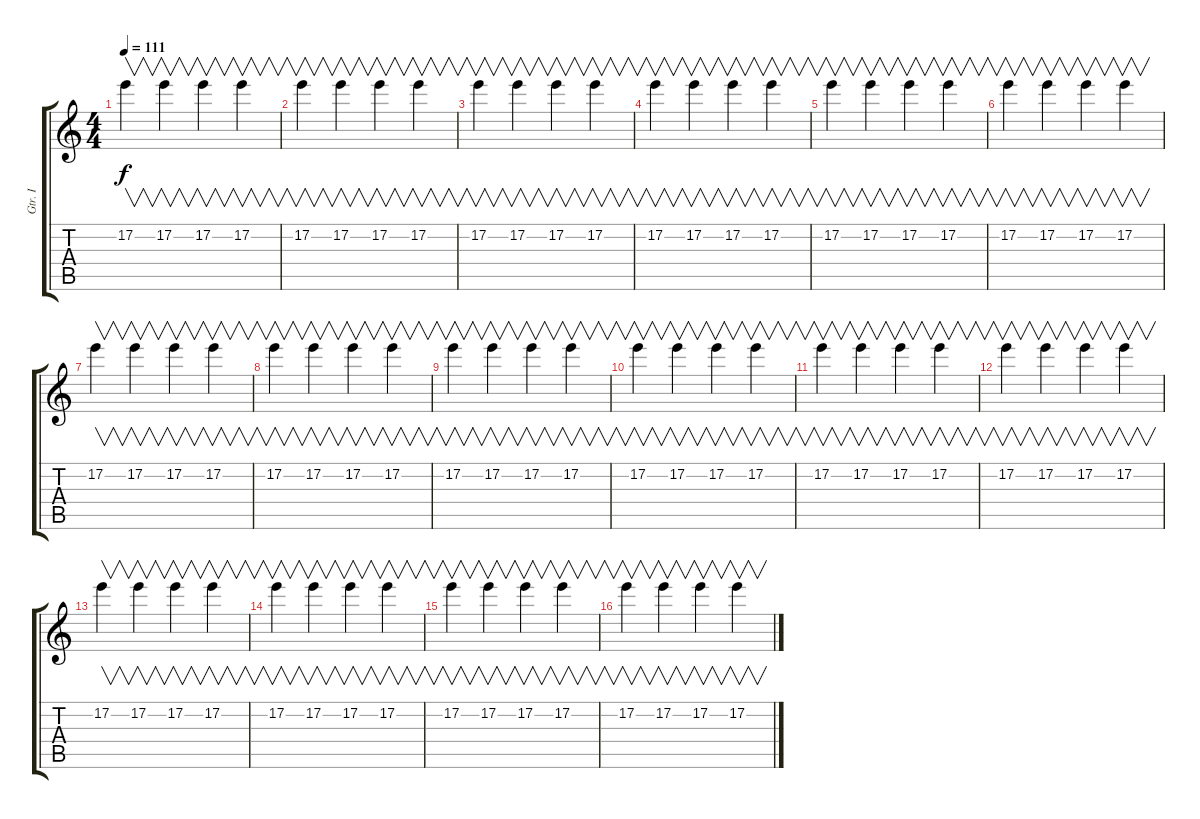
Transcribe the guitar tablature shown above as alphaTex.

\track ("Gtr. I" "Gtr. I") {instrument distortionguitar}
\staff {score tabs}
\tuning (E4 B3 G3 D3 A2 E2) {hide}
\ts (4 4)
\tempo 111
\clef g2
\ks c
17.2.4{v dy f instrument distortionguitar} 17.2.4{v} 17.2.4{v} 17.2.4{v} |
17.2.4{v} 17.2.4{v} 17.2.4{v} 17.2.4{v} |
17.2.4{v} 17.2.4{v} 17.2.4{v} 17.2.4{v} |
17.2.4{v} 17.2.4{v} 17.2.4{v} 17.2.4{v} |
17.2.4{v} 17.2.4{v} 17.2.4{v} 17.2.4{v} |
17.2.4{v} 17.2.4{v} 17.2.4{v} 17.2.4{v} |
17.2.4{v} 17.2.4{v} 17.2.4{v} 17.2.4{v} |
17.2.4{v} 17.2.4{v} 17.2.4{v} 17.2.4{v} |
17.2.4{v} 17.2.4{v} 17.2.4{v} 17.2.4{v} |
17.2.4{v} 17.2.4{v} 17.2.4{v} 17.2.4{v} |
17.2.4{v} 17.2.4{v} 17.2.4{v} 17.2.4{v} |
17.2.4{v} 17.2.4{v} 17.2.4{v} 17.2.4{v} |
17.2.4{v} 17.2.4{v} 17.2.4{v} 17.2.4{v} |
17.2.4{v} 17.2.4{v} 17.2.4{v} 17.2.4{v} |
17.2.4{v} 17.2.4{v} 17.2.4{v} 17.2.4{v} |
17.2.4{v} 17.2.4{v} 17.2.4{v} 17.2.4{v}
